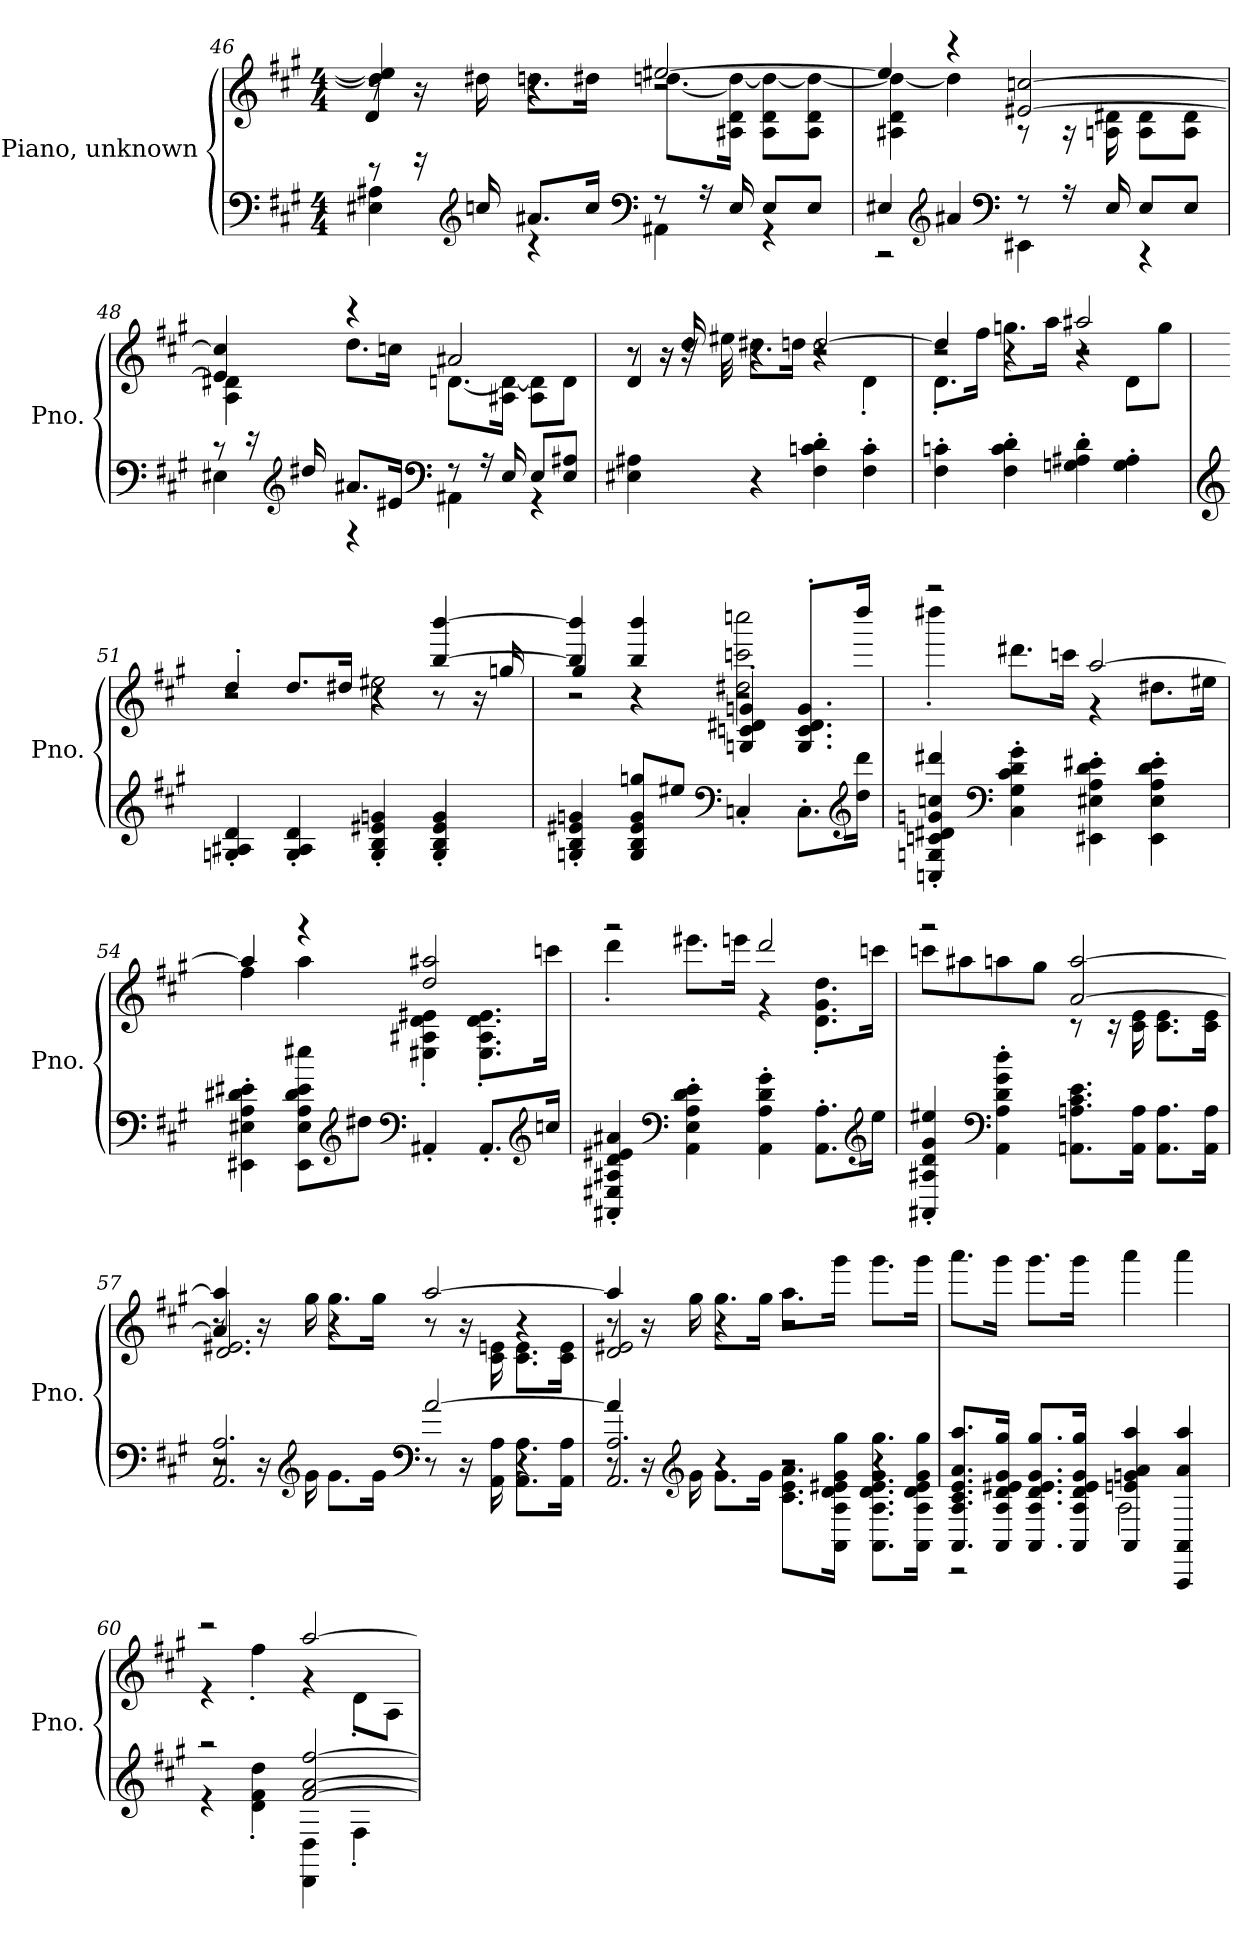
**kern	**kern
*part1	*part1
*staff2	*staff1
*I"Piano, unknown	*
*I'Pno.	*
!!LO:LB:g=z
*clefF4	*clefG2
*k[f#c#g#]	*k[f#c#g#]
*M4/4	*M4/4
=46	=46
*^	*^
*	*	*	*^
8r	4E#X\ 4A#X\	4dd/] 4ee#/]	8r	4d/
16r	.	.	16r	.
*clefG2	*	*	*	*
16ccn/	.	.	16dd#X\	.
8.a#X/L	4r	4r	8.ddn\L	4r
16cc/Jk	.	.	16dd#X\Jk	.
*clefF4	*	*	*	*
8r	4AA#X\	[2ee#X/	[8.ddn\L	2r
16r	.	.	.	.
16E#/	.	.	16A#X\ 16d\ 16dd\_Jk	.
8E#/L	4r	.	8A#\ 8d\ 8dd\_L	.
8E#/J	.	.	8A#\ 8d\ 8dd\_J	.
*	*	*	*v	*v
=47	=47	=47	=47
4E#X/	2r	4ee#/]	4A#X\ 4d\ 4dd\_
*clefG2	*	*	*
4a#X/	.	4r	4dd\]
*clefF4	*	*	*
8r	4EE#X\	[2e#X/ [2ccn/	8r
16r	.	.	16r
16E#/	.	.	16An\ 16d#X\
8E#/L	4r	.	8A\ 8d#\L
8E#/J	.	.	8A\ 8d#\J
!!LO:LB:g=z	!!
=48	=48	=48	=48
8r	4E#X\	4e#/] 4cc/]	4A\ 4d#X\
16r	.	.	.
*clefG2	*	*	*
16dd#X/	.	.	.
8.a#X/L	4r	4r	8.dd\L
16e#X/Jk	.	.	16ccn\Jk
*clefF4	*	*	*
8r	4AA#X\	2a#X/	[8.dn\L
16r	.	.	.
16E#/	.	.	16A#X\ 16d\_Jk
8E#/L	4r	.	8A#\ 8d\]L
8E#/ 8A#X/J	.	.	8d\J
*v	*v	*	*
=49	=49	=49
*	*	*^
4E#X\ 4A#X\	8r	8r	4d/
.	16r	16r	.
.	16dd/	32r	.
.	.	32ee#X\	.
4r	4r	8.dd#X\L	4r
.	.	16ddn\Jk	.
4F#\' 4cn\' 4d\'	[2dd/	4r	2r
4F#\' 4c\'	.	4d'\	.
!!LO:PB:g=z	!!	!!
=50	=50	=50	=50
4F#\' 4cn\'	4dd/]	8.d'\L	2r
.	.	16ff#\Jk	.
4F#\' 4c\' 4d\'	4r	8.ggn\L	.
.	.	16aa\Jk	.
4Gn\' 4A#X\' 4d\'	2r	4r	2aa#X/
4G\' 4A#\'	.	8d\L	.
.	.	8gg\J	.
=51	=51	=51	=51
*clefG2	*	*	*
4Gn/' 4A#X/' 4d/'	2r	2r	4dd'/
4G/' 4A#/' 4d/'	.	.	8.dd/L
.	.	.	16dd#X/Jk
4G/' 4B/' 4e#X/' 4gn/'	4r	2ee#X\	4r
4G/' 4B/' 4e#/' 4g/'	[4bb/ [4bbb/	.	8r
.	.	.	16r
.	.	.	16ggn/
=52	=52	=52	=52
4Gn/' 4B/' 4e#X/' 4gn/'	4bb/] 4bbb/]	2r	4gg#/
8G/ 8B/ 8e#/ 8g/ 8ggn/L	4r	.	4bb/ 4bbb/
8ee#X/J	.	.	.
*clefF4	*	*	*
4Cn'/	2r	2dd#X\ 2cccn\ 2ccccn\	4Gn/' 4cn/' 4d#X/' 4gn/'
8.C'\L	.	.	8.G/' 8.c/' 8.d#/' 8.g/'L
*clefG2	*	*	*
16dd\ 16ddd\Jk	.	.	16dddd/Jk
*	*	*v	*v
!!LO:LB:g=z
=53	=53	=53
4Cn/' 4Gn/' 4cn/' 4d#X/' 4gn/' 4ccn/' 4ddd#X/'	2r	4dddd#X'\
*clefF4	*	*
4C\' 4G\' 4c\' 4d#\' 4g\'	.	8.ddd#X\L
.	.	16cccn\Jk
4EE#X\' 4E#X\' 4A\' 4d#\' 4e#X\'	[2aa/	4r
4EE#\' 4E#\' 4A\' 4d#\' 4e#\'	.	8.dd#X\L
.	.	16ee#X\Jk
=54	=54	=54
4EE#X\' 4E#X\' 4A\' 4d#X\' 4e#X\'	4aa/]	4ff#\
8EE#\ 8E#\ 8A\ 8d#\ 8e#\ 8ee#X\L	4r	4aa\
*clefG2	*	*
8dd#X\J	.	.
*clefF4	*	*
4AA#X'/	2dd/ 2aa#X/	4E#X\' 4A#X\' 4d\' 4e#X\'
8.AA#'/L	.	8.E#\' 8.A#\' 8.d\' 8.e#\'L
*clefG2	*	*
16ccn/Jk	.	16cccn\Jk
!!LO:LB:g=z	!!
=55	=55	=55
4AA#X/' 4E#X/' 4A#X/' 4d/' 4e#X/' 4a#X/'	2r	4ddd'\
*clefF4	*	*
4AA#\' 4E#\' 4A#\' 4d\' 4e#\'	.	8.eee#X\L
.	.	16eeen\Jk
4AA#\' 4A#\' 4d\' 4g#\'	2ddd/	4r
8.AA#\' 8.A#\'L	.	8.d\' 8.g#\' 8.dd\'L
*clefG2	*	*
16ee\Jk	.	16cccn\Jk
=56	=56	=56
4AA#X/' 4A#X/' 4d/' 4g#/' 4ee#X/'	2r	8cccn\L
.	.	8aa#X\
*clefF4	*	*
4AA#\' 4A#\' 4d\' 4g#\' 4dd\'	.	8aan\
.	.	8gg#\J
8.AAn\ 8.An\ 8.c#\ 8.e\L	[2a/ [2aa/	8r
.	.	16r
16AA\ 16A\Jk	.	16c#\ 16e\
8.AA\ 8.A\L	.	8.c#\ 8.e\L
16AA\ 16A\Jk	.	16c#\ 16e\Jk
!!LO:LB:g=z
=57	=57	=57
*^	*	*^
*	*^	*	*	*
2r	8r	2.AA/ 2.A/	4a/] 4aa/]	8r	2.d/ 2.e#X/
.	16r	.	.	16r	.
*clefG2	*	*	*	*	*
.	16g#\	.	.	16gg#\	.
.	8.g#\L	.	4r	8.gg#\L	.
.	16g#\Jk	.	.	16gg#\Jk	.
*clefF4	*	*	*	*	*
[2a/	8r	.	[2aa/	8r	.
.	16r	.	.	16r	.
.	16AA\ 16A\	.	.	16c#\ 16en\	.
.	8.AA\ 8.A\L	4r	.	8.c#\ 8.e\L	4r
.	16AA\ 16A\Jk	.	.	16c#\ 16e\Jk	.
=58	=58	=58	=58	=58	=58
4a/]	8r	2.AA/ 2.A/	4aa/]	8r	2d/ 2e#X/
.	16r	.	.	16r	.
*clefG2	*	*	*	*	*
.	16g#\	.	.	16gg#\	.
4r	8.g#\L	.	4r	8.gg#\L	.
.	16g#\Jk	.	.	16gg#\Jk	.
2r	8.c#\ 8.e\ 8.a\L	.	2r	8.aa\L	2r
.	16AA\ 16A\ 16d\ 16e#X\ 16g#\ 16gg#\Jk	.	.	16ggg#\Jk	.
.	8.AA\ 8.A\ 8.d\ 8.e#\ 8.g#\ 8.gg#\L	4r	.	8.ggg#\L	.
.	16AA\ 16A\ 16d\ 16e#\ 16g#\ 16gg#\Jk	.	.	16ggg#\Jk	.
*	*v	*v	*	*	*
*	*	*v	*v	*v
!!LO:LB:g=z
=59	=59	=59
8.AA/ 8.A/ 8.c#/ 8.e/ 8.a/ 8.aa/L	2r	8.aaa\L
16AA/ 16A/ 16d/ 16e#X/ 16g#/ 16gg#/Jk	.	16ggg#\Jk
8.AA/ 8.A/ 8.d/ 8.e#/ 8.g#/ 8.gg#/L	.	8.ggg#\L
16AA/ 16A/ 16d/ 16e#/ 16g#/ 16gg#/Jk	.	16ggg#\Jk
4AA/ 4en/ 4gn/ 4a/ 4aa/	2A\	4aaa\
4AAA/ 4AA/ 4a/ 4aa/	.	4aaa\
=60	=60	=60
*	*	*^
2r	4r	2r	4r
.	4d\' 4f#\' 4dd\'	.	4ff#'\
[2f#/ [2a/ [2ff#/	4DD\ 4D\	[2aa/	4r
.	4F#'\	.	8d'\L
.	.	.	8A\J
*v	*v	*	*
*	*v	*v
=	=
*-	*-
